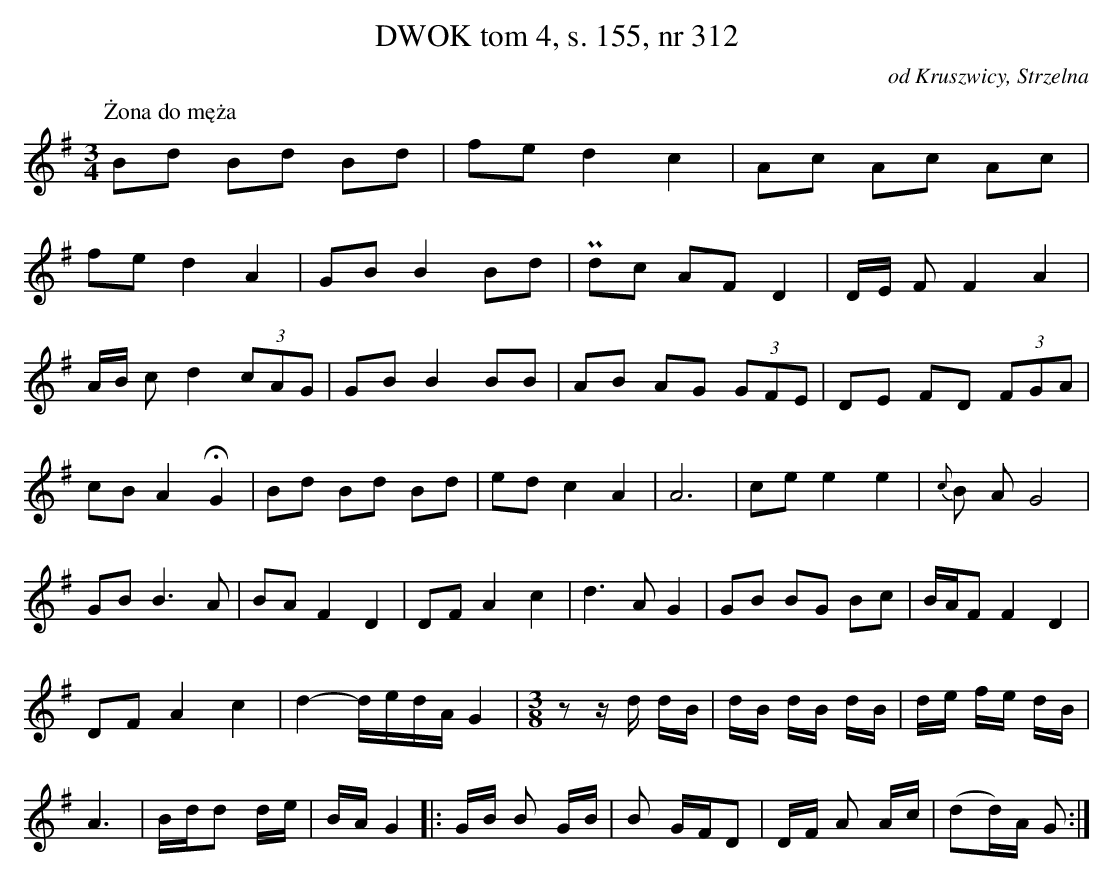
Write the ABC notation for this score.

X:1
T: DWOK tom 4, s. 155, nr 312
O: od Kruszwicy, Strzelna
L: 1/16
M: 3/4
K: G
P: Żona do męża
B2d2 B2d2 B2d2 | f2e2 d4 c4 | A2c2 A2c2 A2c2 |
f2e2 d4 A4 | G2B2 B4 B2d2 | Pd2c2 A2F2 D4 | DE F2 F4 A4 |
AB c2 d4 (3c2A2G2 | G2B2 B4 B2B2 | A2B2 A2G2 (3G2F2E2 | D2E2 F2D2 (3F2G2A2 |
c2B2 A4 HG4 | B2d2 B2d2 B2d2 | e2d2 c4 A4 | A12 | c2e2 e4 e4 | {c}B2 A2 G8 |
G2B2 B6 A2 | B2A2 F4 D4 | D2F2 A4 c4 | d6 A2 G4 | G2B2 B2G2 B2c2 | BAF2 F4 D4 |
D2F2 A4 c4 | d4-dedA G4 |[M:3/8]z2 z  d dB | dB dB dB | de fe dB |
A6 | Bdd2 de | BA G4 |: GB B2 GB | B2 GFD2 | DF A2 Ac | (d2d)A G2 :|
